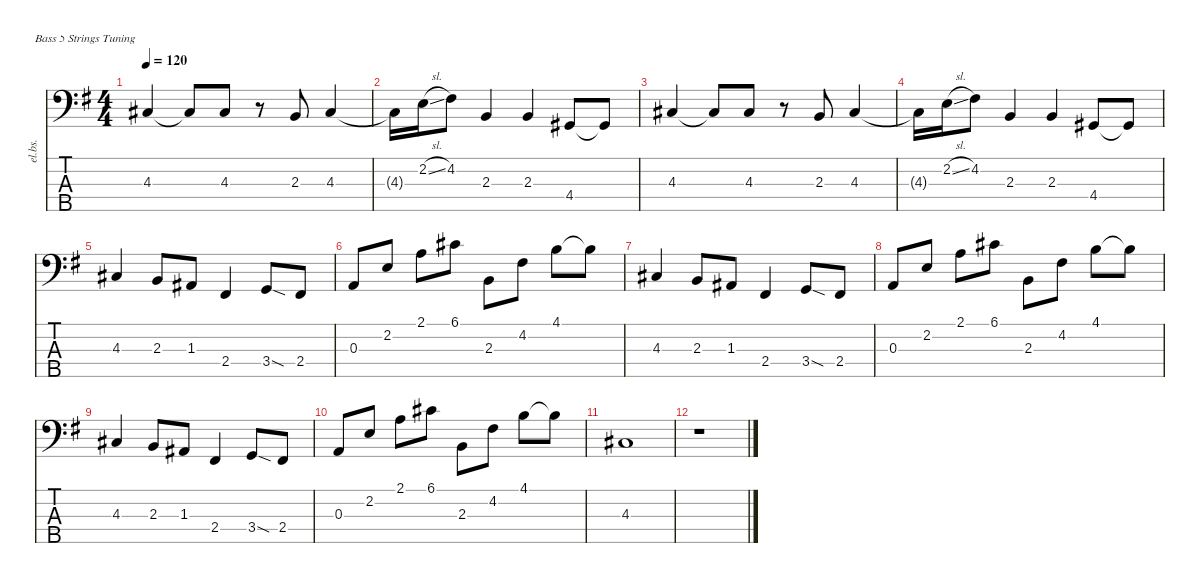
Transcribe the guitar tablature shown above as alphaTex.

\defaultSystemsLayout 4
\hideDynamics
\bracketExtendMode nobrackets
\track ("Bass (Geeze Butler)" "el.bs.") {instrument electricbassfinger}
\staff {score tabs}
\tuning (G2 D2 A1 E1 B0)
\ts (4 4)
\tempo 120
\clef f4
\ks g
4.3{acc #}.4{dy f} 4.3{t acc #}.8 4.3{acc #}.8 r.8 2.3{acc forcenatural}.8 4.3{acc #}.4 |
4.3{t acc #}.16 2.2{sl acc forcenatural}.16 4.2{acc #}.8 2.3{acc forcenatural}.4 2.3{acc forcenatural}.4 4.4{acc #}.8 4.4{t acc #}.8 |
4.3{acc #}.4 4.3{t acc #}.8 4.3{acc #}.8 r.8 2.3{acc forcenatural}.8 4.3{acc #}.4 |
4.3{t acc #}.16 2.2{sl acc forcenatural}.16 4.2{acc #}.8 2.3{acc forcenatural}.4 2.3{acc forcenatural}.4 4.4{acc #}.8 4.4{t acc #}.8 |
4.3{acc #}.4 2.3{acc forcenatural}.8 1.3{acc #}.8 2.4{acc #}.4 3.4{sod acc forcenatural}.8 2.4{acc #}.8 |
0.3{acc forcenatural}.8 2.2{acc forcenatural}.8 2.1{acc forcenatural}.8 6.1{acc #}.8 2.3{acc forcenatural}.8 4.2{acc #}.8 4.1{acc forcenatural}.8 4.1{t acc forcenatural}.8 |
4.3{acc #}.4 2.3{acc forcenatural}.8 1.3{acc #}.8 2.4{acc #}.4 3.4{sod acc forcenatural}.8 2.4{acc #}.8 |
0.3{acc forcenatural}.8 2.2{acc forcenatural}.8 2.1{acc forcenatural}.8 6.1{acc #}.8 2.3{acc forcenatural}.8 4.2{acc #}.8 4.1{acc forcenatural}.8 4.1{t acc forcenatural}.8 |
4.3{acc #}.4 2.3{acc forcenatural}.8 1.3{acc #}.8 2.4{acc #}.4 3.4{sod acc forcenatural}.8 2.4{acc #}.8 |
0.3{acc forcenatural}.8 2.2{acc forcenatural}.8 2.1{acc forcenatural}.8 6.1{acc #}.8 2.3{acc forcenatural}.8 4.2{acc #}.8 4.1{acc forcenatural}.8 4.1{t acc forcenatural}.8 |
4.3{acc #}.1 |
r.1
